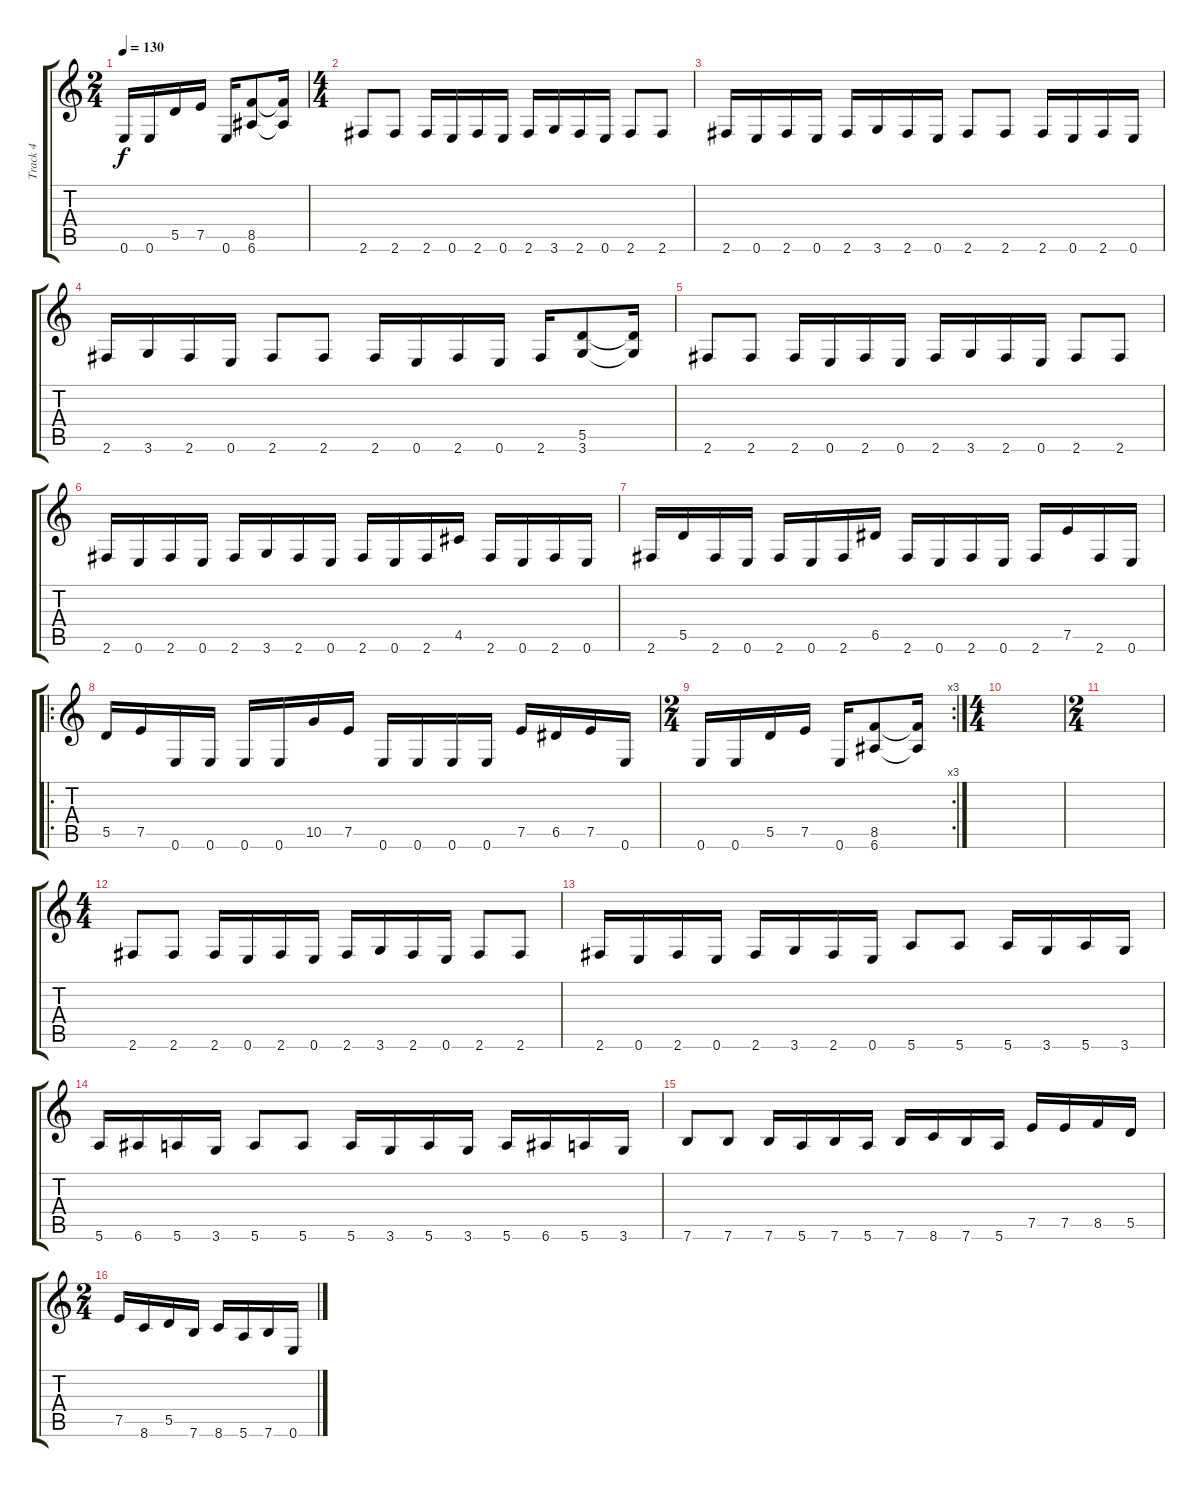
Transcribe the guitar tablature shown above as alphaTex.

\track ("Track 4" "Track 4") {instrument distortionguitar}
\staff {score tabs}
\tuning (E4 B3 G3 D3 A2 E2) {hide}
\ts (2 4)
\tempo 130
\clef g2
\ks c
0.6.16{dy f} 0.6.16 5.5.16 7.5.16 0.6.16 (8.5 6.6).8 (8.5{t} 6.6{t}).16 |
\ts (4 4)
2.6.8 2.6.8 2.6.16 0.6.16 2.6.16 0.6.16 2.6.16 3.6.16 2.6.16 0.6.16 2.6.8 2.6.8 |
2.6.16 0.6.16 2.6.16 0.6.16 2.6.16 3.6.16 2.6.16 0.6.16 2.6.8 2.6.8 2.6.16 0.6.16 2.6.16 0.6.16 |
2.6.16 3.6.16 2.6.16 0.6.16 2.6.8 2.6.8 2.6.16 0.6.16 2.6.16 0.6.16 2.6.16 (5.5 3.6).8 (5.5{t} 3.6{t}).16 |
2.6.8 2.6.8 2.6.16 0.6.16 2.6.16 0.6.16 2.6.16 3.6.16 2.6.16 0.6.16 2.6.8 2.6.8 |
2.6.16 0.6.16 2.6.16 0.6.16 2.6.16 3.6.16 2.6.16 0.6.16 2.6.16 0.6.16 2.6.16 4.5.16 2.6.16 0.6.16 2.6.16 0.6.16 |
2.6.16 5.5.16 2.6.16 0.6.16 2.6.16 0.6.16 2.6.16 6.5.16 2.6.16 0.6.16 2.6.16 0.6.16 2.6.16 7.5.16 2.6.16 0.6.16 |
\ro
5.5.16 7.5.16 0.6.16 0.6.16 0.6.16 0.6.16 10.5.16 7.5.16 0.6.16 0.6.16 0.6.16 0.6.16 7.5.16 6.5.16 7.5.16 0.6.16 |
\rc 3
\ts (2 4)
0.6.16 0.6.16 5.5.16 7.5.16 0.6.16 (8.5 6.6).8 (8.5{t} 6.6{t}).16 |
\ts (4 4)
|
\ts (2 4)
|
\ts (4 4)
2.6.8 2.6.8 2.6.16 0.6.16 2.6.16 0.6.16 2.6.16 3.6.16 2.6.16 0.6.16 2.6.8 2.6.8 |
2.6.16 0.6.16 2.6.16 0.6.16 2.6.16 3.6.16 2.6.16 0.6.16 5.6.8 5.6.8 5.6.16 3.6.16 5.6.16 3.6.16 |
5.6.16 6.6.16 5.6.16 3.6.16 5.6.8 5.6.8 5.6.16 3.6.16 5.6.16 3.6.16 5.6.16 6.6.16 5.6.16 3.6.16 |
7.6.8 7.6.8 7.6.16 5.6.16 7.6.16 5.6.16 7.6.16 8.6.16 7.6.16 5.6.16 7.5.16 7.5.16 8.5.16 5.5.16 |
\ts (2 4)
7.5.16 8.6.16 5.5.16 7.6.16 8.6.16 5.6.16 7.6.16 0.6.16
